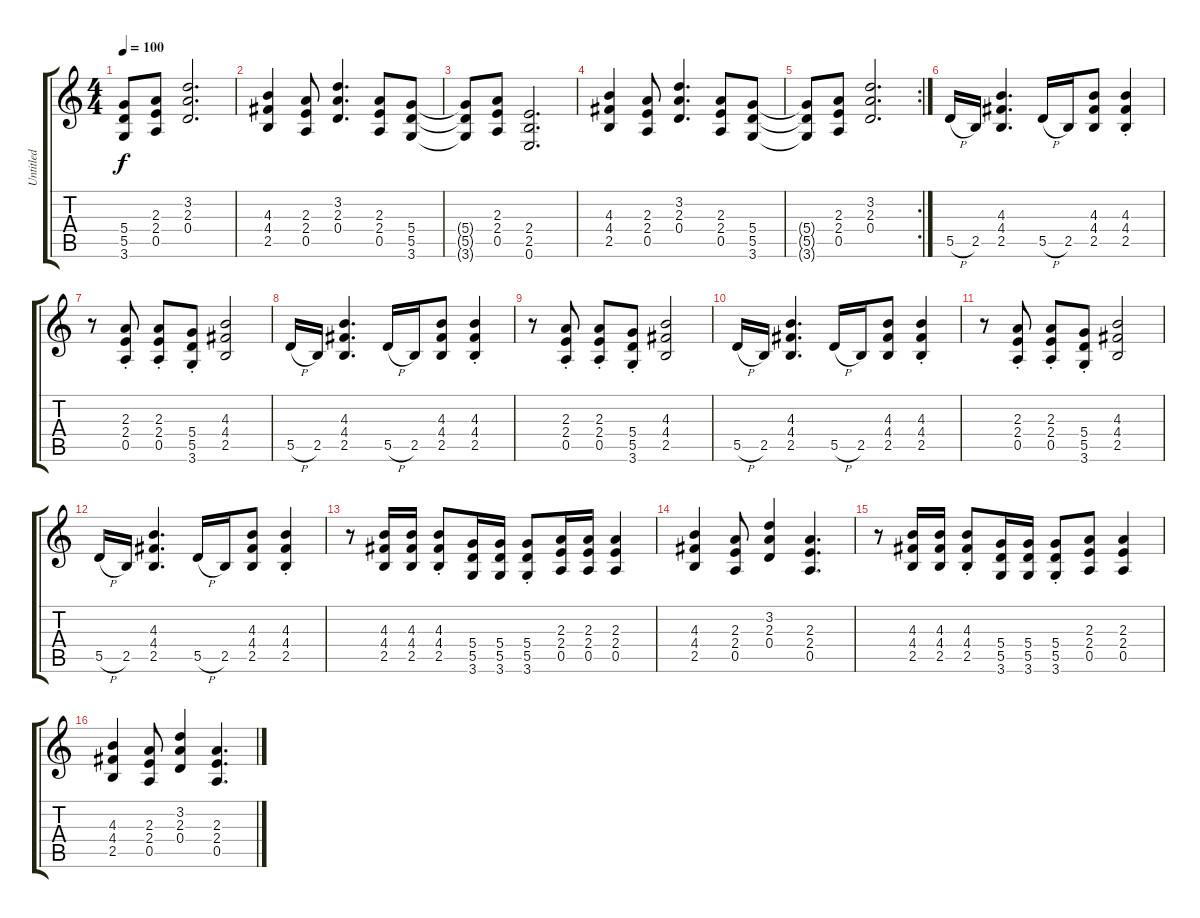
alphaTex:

\track ("Untitled" "Untitled") {instrument distortionguitar}
\staff {score tabs}
\tuning (E4 B3 G3 D3 A2 E2) {hide}
\ts (4 4)
\tempo 100
\clef g2
\ks c
(5.4{t} 5.5{t} 3.6{t}).8{dy f} (2.3 2.4 0.5).8 (3.2 2.3 0.4).2{d} |
(4.3 4.4 2.5).4 (2.3 2.4 0.5).8 (3.2 2.3 0.4).4{d} (2.3 2.4 0.5).8 (5.4 5.5 3.6).8 |
(5.4{t} 5.5{t} 3.6{t}).8 (2.3 2.4 0.5).8 (2.4 2.5 0.6).2{d} |
(4.3 4.4 2.5).4 (2.3 2.4 0.5).8 (3.2 2.3 0.4).4{d} (2.3 2.4 0.5).8 (5.4 5.5 3.6).8 |
\rc 2
(5.4{t} 5.5{t} 3.6{t}).8 (2.3 2.4 0.5).8 (3.2 2.3 0.4).2{d} |
5.5{h}.16 2.5.16 (4.3 4.4 2.5).4{d} 5.5{h}.16 2.5.16 (4.3 4.4 2.5).8 (4.3{st} 4.4{st} 2.5{st}).4 |
r.8 (2.3{st} 2.4{st} 0.5{st}).8 (2.3{st} 2.4{st} 0.5{st}).8 (5.4{st} 5.5{st} 3.6{st}).8 (4.3 4.4 2.5).2 |
5.5{h}.16 2.5.16 (4.3 4.4 2.5).4{d} 5.5{h}.16 2.5.16 (4.3 4.4 2.5).8 (4.3{st} 4.4{st} 2.5{st}).4 |
r.8 (2.3{st} 2.4{st} 0.5{st}).8 (2.3{st} 2.4{st} 0.5{st}).8 (5.4{st} 5.5{st} 3.6{st}).8 (4.3 4.4 2.5).2 |
5.5{h}.16 2.5.16 (4.3 4.4 2.5).4{d} 5.5{h}.16 2.5.16 (4.3 4.4 2.5).8 (4.3{st} 4.4{st} 2.5{st}).4 |
r.8 (2.3{st} 2.4{st} 0.5{st}).8 (2.3{st} 2.4{st} 0.5{st}).8 (5.4{st} 5.5{st} 3.6{st}).8 (4.3 4.4 2.5).2 |
5.5{h}.16 2.5.16 (4.3 4.4 2.5).4{d} 5.5{h}.16 2.5.16 (4.3 4.4 2.5).8 (4.3{st} 4.4{st} 2.5{st}).4 |
r.8 (4.3 4.4 2.5).16 (4.3 4.4 2.5).16 (4.3{st} 4.4{st} 2.5{st}).8 (5.4 5.5 3.6).16 (5.4 5.5 3.6).16 (5.4{st} 5.5{st} 3.6{st}).8 (2.3 2.4 0.5).16 (2.3 2.4 0.5).16 (2.3 2.4 0.5).4 |
(4.3 4.4 2.5).4 (2.3 2.4 0.5).8 (3.2 2.3 0.4).4 (2.3 2.4 0.5).4{d} |
r.8 (4.3 4.4 2.5).16 (4.3 4.4 2.5).16 (4.3{st} 4.4{st} 2.5{st}).8 (5.4 5.5 3.6).16 (5.4 5.5 3.6).16 (5.4{st} 5.5{st} 3.6{st}).8 (2.3 2.4 0.5).8 (2.3 2.4 0.5).4 |
(4.3 4.4 2.5).4 (2.3 2.4 0.5).8 (3.2 2.3 0.4).4 (2.3 2.4 0.5).4{d}
